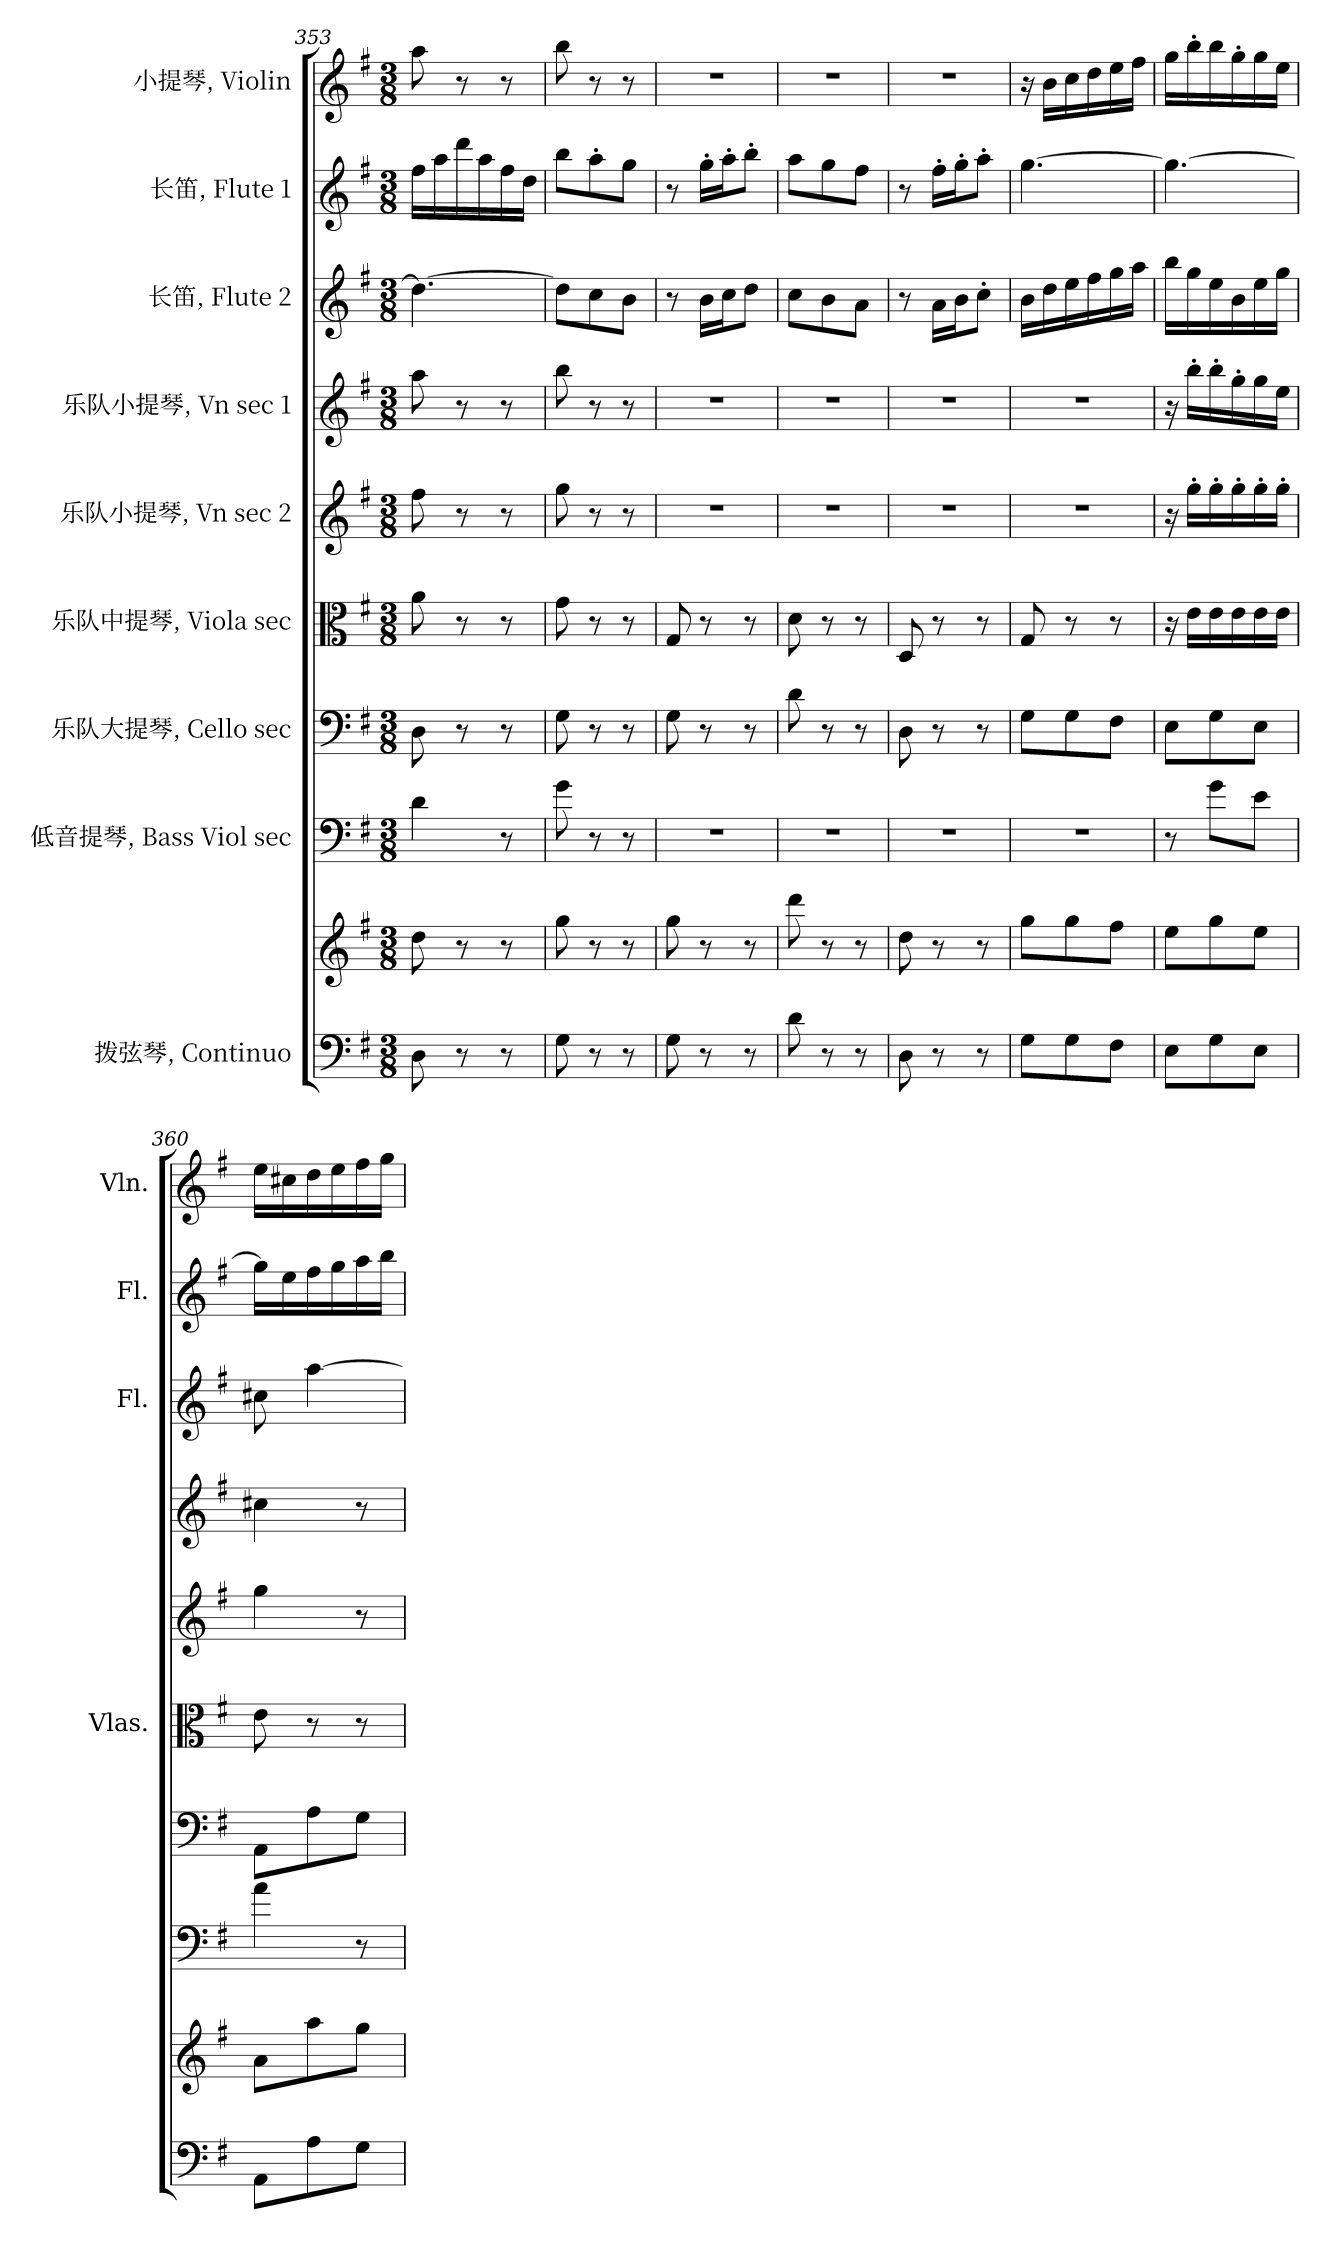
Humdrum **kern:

**kern	**kern	**kern	**kern	**kern	**kern	**kern	**kern	**kern	**kern
*part9	*part9	*part8	*part7	*part6	*part5	*part4	*part3	*part2	*part1
*staff10	*staff9	*staff8	*staff7	*staff6	*staff5	*staff4	*staff3	*staff2	*staff1
*I"拨弦琴, Continuo	*	*I"低音提琴, Bass Viol sec	*I"乐队大提琴, Cello sec	*I"乐队中提琴, Viola sec	*I"乐队小提琴, Vn sec 2	*I"乐队小提琴, Vn sec 1	*I"长笛, Flute 2	*I"长笛, Flute 1	*I"小提琴, Violin
*	*	*	*	*I'Vlas.	*	*	*I'Fl.	*I'Fl.	*I'Vln.
!!LO:PB:g=z
*clefF4	*clefG2	*clefF4	*clefF4	*clefC3	*clefG2	*clefG2	*clefG2	*clefG2	*clefG2
*	*	*ITrd7c12	*	*	*	*	*	*	*
*k[f#]	*k[f#]	*k[f#]	*k[f#]	*k[f#]	*k[f#]	*k[f#]	*k[f#]	*k[f#]	*k[f#]
*M3/8	*M3/8	*M3/8	*M3/8	*M3/8	*M3/8	*M3/8	*M3/8	*M3/8	*M3/8
=353	=353	=353	=353	=353	=353	=353	=353	=353	=353
8D\	8dd\	4D\	8D\	8a\	8ff#\	8aa\	4.dd\_	16ff#\LL	8aa\
.	.	.	.	.	.	.	.	16aa\	.
8r	8r	.	8r	8r	8r	8r	.	16ddd\	8r
.	.	.	.	.	.	.	.	16aa\	.
8r	8r	8r	8r	8r	8r	8r	.	16ff#\	8r
.	.	.	.	.	.	.	.	16dd\JJ	.
=354	=354	=354	=354	=354	=354	=354	=354	=354	=354
8G\	8gg\	8G\	8G\	8g\	8gg\	8bb\	8dd\L]	8bb\L	8bb\
8r	8r	8r	8r	8r	8r	8r	8cc\	8aa'\	8r
8r	8r	8r	8r	8r	8r	8r	8b\J	8gg\J	8r
=355	=355	=355	=355	=355	=355	=355	=355	=355	=355
8G\	8gg\	4.r	8G\	8G/	4.r	4.r	8r	8r	4.r
8r	8r	.	8r	8r	.	.	16b\LL	16gg'\LL	.
.	.	.	.	.	.	.	16cc\J	16aa'\J	.
8r	8r	.	8r	8r	.	.	8dd\J	8bb'\J	.
=356	=356	=356	=356	=356	=356	=356	=356	=356	=356
8d\	8ddd\	4.r	8d\	8d\	4.r	4.r	8cc\L	8aa\L	4.r
8r	8r	.	8r	8r	.	.	8b\	8gg\	.
8r	8r	.	8r	8r	.	.	8a\J	8ff#\J	.
=357	=357	=357	=357	=357	=357	=357	=357	=357	=357
8D\	8dd\	4.r	8D\	8D/	4.r	4.r	8r	8r	4.r
8r	8r	.	8r	8r	.	.	16a\LL	16ff#'\LL	.
.	.	.	.	.	.	.	16b\J	16gg'\J	.
8r	8r	.	8r	8r	.	.	8cc'\J	8aa'\J	.
=358	=358	=358	=358	=358	=358	=358	=358	=358	=358
8G\L	8gg\L	4.r	8G\L	8G/	4.r	4.r	16b\LL	[4.gg\	16r
.	.	.	.	.	.	.	16dd\	.	16b\LL
8G\	8gg\	.	8G\	8r	.	.	16ee\	.	16cc\
.	.	.	.	.	.	.	16ff#\	.	16dd\
8F#\J	8ff#\J	.	8F#\J	8r	.	.	16gg\	.	16ee\
.	.	.	.	.	.	.	16aa\JJ	.	16ff#\JJ
=359	=359	=359	=359	=359	=359	=359	=359	=359	=359
8E\L	8ee\L	8r	8E\L	16r	16r	16r	16bb\LL	4.gg\_	16gg\LL
.	.	.	.	16e\LL	16gg'\LL	16bb'\LL	16gg\	.	16bb'\
8G\	8gg\	8G\L	8G\	16e\	16gg'\	16bb'\	16ee\	.	16bb\
.	.	.	.	16e\	16gg'\	16gg'\	16b\	.	16gg'\
8E\J	8ee\J	8E\J	8E\J	16e\	16gg'\	16gg\	16ee\	.	16gg\
.	.	.	.	16e\JJ	16gg'\JJ	16ee\JJ	16gg\JJ	.	16ee\JJ
!!LO:PB:g=z
=360	=360	=360	=360	=360	=360	=360	=360	=360	=360
8AA\L	8a\L	4A\	8AA\L	8e\	4gg\	4cc#X\	8cc#X\	16gg\LL]	16ee\LL
.	.	.	.	.	.	.	.	16ee\	16cc#X\
8A\	8aa\	.	8A\	8r	.	.	[4aa\	16ff#\	16dd\
.	.	.	.	.	.	.	.	16gg\	16ee\
8G\J	8gg\J	8r	8G\J	8r	8r	8r	.	16aa\	16ff#\
.	.	.	.	.	.	.	.	16bb\JJ	16gg\JJ
=	=	=	=	=	=	=	=	=	=
*-	*-	*-	*-	*-	*-	*-	*-	*-	*-
